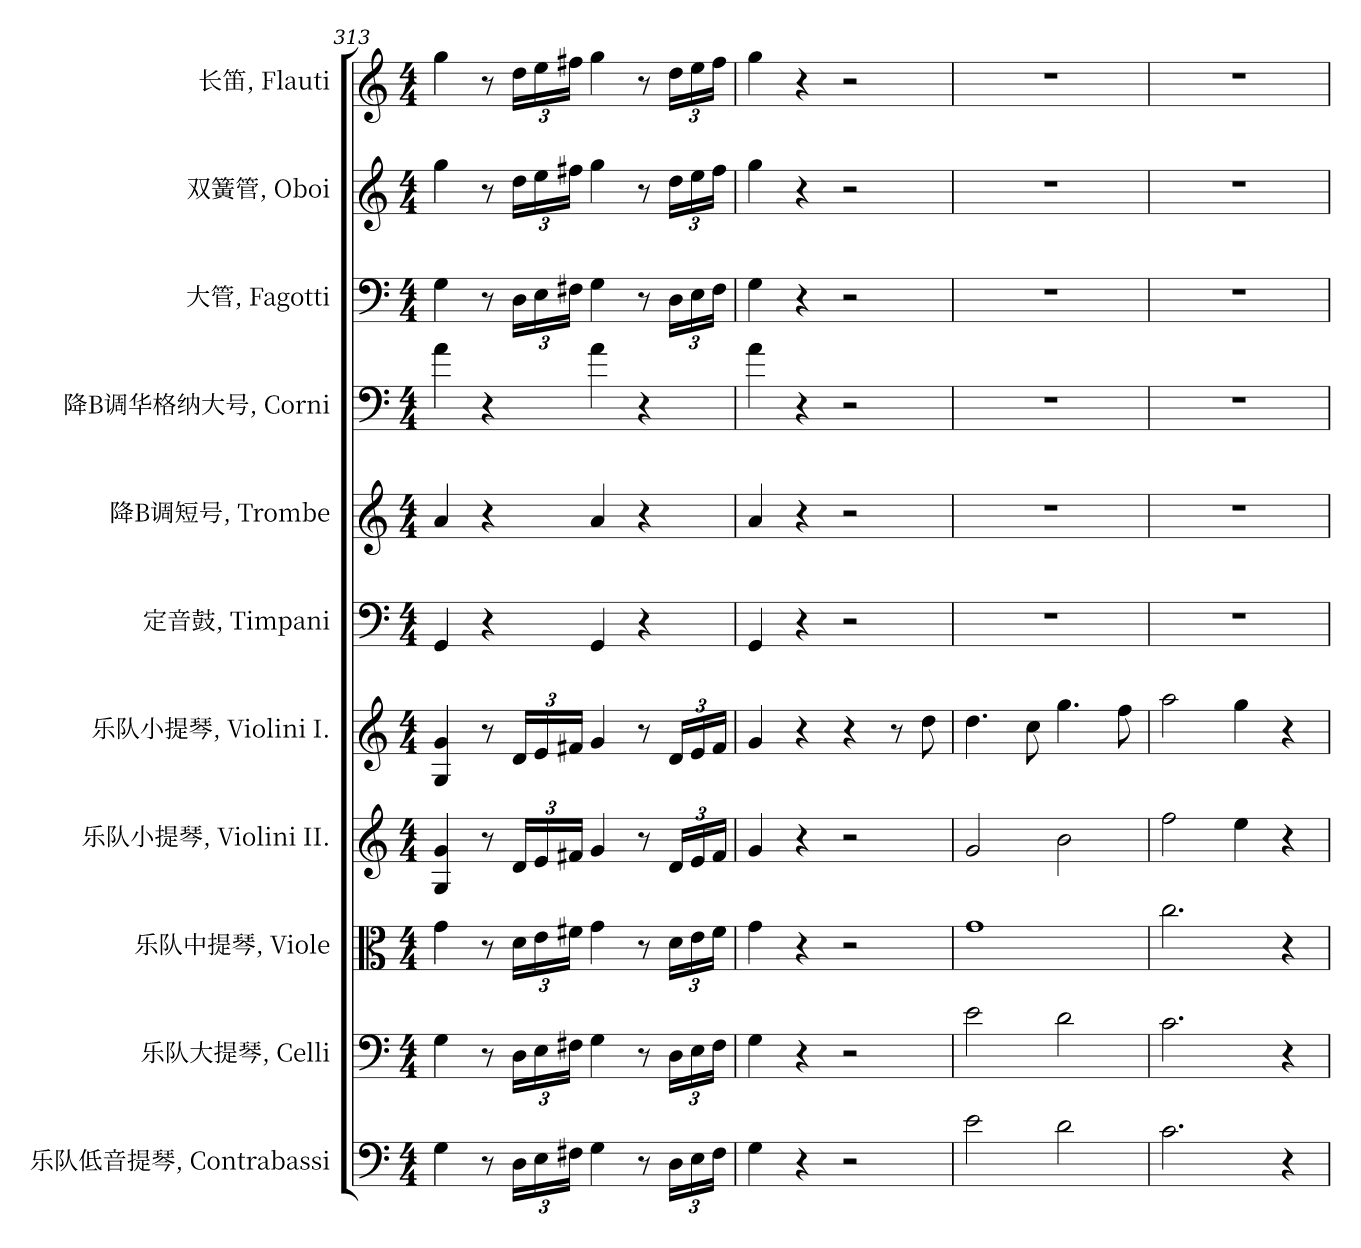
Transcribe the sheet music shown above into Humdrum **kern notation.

**kern	**kern	**kern	**kern	**kern	**kern	**kern	**kern	**kern	**kern	**kern
*part11	*part10	*part9	*part8	*part7	*part6	*part5	*part4	*part3	*part2	*part1
*staff11	*staff10	*staff9	*staff8	*staff7	*staff6	*staff5	*staff4	*staff3	*staff2	*staff1
*I"乐队低音提琴, Contrabassi	*I"乐队大提琴, Celli	*I"乐队中提琴, Viole	*I"乐队小提琴, Violini II.	*I"乐队小提琴, Violini I.	*I"定音鼓, Timpani	*I"降B调短号, Trombe	*I"降B调华格纳大号, Corni	*I"大管, Fagotti	*I"双簧管, Oboi	*I"长笛, Flauti
*I'Cbs.	*	*	*	*	*I'Timp.	*	*	*	*I'Ob.	*I'Fl.
*clefF4	*clefF4	*clefC3	*clefG2	*clefG2	*clefF4	*clefG2	*clefF4	*clefF4	*clefG2	*clefG2
*ITrd7c12	*	*	*	*	*	*ITrd1c2	*ITrd1c2	*	*	*
*k[]	*k[]	*k[]	*k[]	*k[]	*k[]	*k[b-e-]	*k[b-e-]	*k[]	*k[]	*k[]
*M4/4	*M4/4	*M4/4	*M4/4	*M4/4	*M4/4	*M4/4	*M4/4	*M4/4	*M4/4	*M4/4
=313	=313	=313	=313	=313	=313	=313	=313	=313	=313	=313
4GG\	4G\	4g\	4G/ 4g/	4G/ 4g/	4GG/	4g/	4g\	4G\	4gg\	4gg\
8r	8r	8r	8r	8r	4r	4r	4r	8r	8r	8r
*Xbrackettup	*Xbrackettup	*Xbrackettup	*Xbrackettup	*Xbrackettup	*	*	*	*Xbrackettup	*Xbrackettup	*Xbrackettup
24DD\LL	24D\LL	24d\LL	24d/LL	24d/LL	.	.	.	24D\LL	24dd\LL	24dd\LL
24EE\	24E\	24e\	24e/	24e/	.	.	.	24E\	24ee\	24ee\
24FF#X\JJ	24F#X\JJ	24f#X\JJ	24f#X/JJ	24f#X/JJ	.	.	.	24F#X\JJ	24ff#X\JJ	24ff#X\JJ
4GG\	4G\	4g\	4g/	4g/	4GG/	4g/	4g\	4G\	4gg\	4gg\
8r	8r	8r	8r	8r	4r	4r	4r	8r	8r	8r
24DD\LL	24D\LL	24d\LL	24d/LL	24d/LL	.	.	.	24D\LL	24dd\LL	24dd\LL
24EE\	24E\	24e\	24e/	24e/	.	.	.	24E\	24ee\	24ee\
24FF#\JJ	24F#\JJ	24f#\JJ	24f#/JJ	24f#/JJ	.	.	.	24F#\JJ	24ff#\JJ	24ff#\JJ
!!LO:PB:g=z
=314	=314	=314	=314	=314	=314	=314	=314	=314	=314	=314
4GG\	4G\	4g\	4g/	4g/	4GG/	4g/	4g\	4G\	4gg\	4gg\
4r	4r	4r	4r	4r	4r	4r	4r	4r	4r	4r
2r	2r	2r	2r	4r	2r	2r	2r	2r	2r	2r
.	.	.	.	8r	.	.	.	.	.	.
.	.	.	.	8dd\	.	.	.	.	.	.
=315	=315	=315	=315	=315	=315	=315	=315	=315	=315	=315
2E\	2e\	1g	2g/	4.dd\	1r	1r	1r	1r	1r	1r
.	.	.	.	8cc\	.	.	.	.	.	.
2D\	2d\	.	2b\	4.gg\	.	.	.	.	.	.
.	.	.	.	8ff\	.	.	.	.	.	.
=316	=316	=316	=316	=316	=316	=316	=316	=316	=316	=316
2.C\	2.c\	2.cc\	2ff\	2aa\	1r	1r	1r	1r	1r	1r
.	.	.	4ee\	4gg\	.	.	.	.	.	.
4r	4r	4r	4r	4r	.	.	.	.	.	.
=	=	=	=	=	=	=	=	=	=	=
*-	*-	*-	*-	*-	*-	*-	*-	*-	*-	*-
